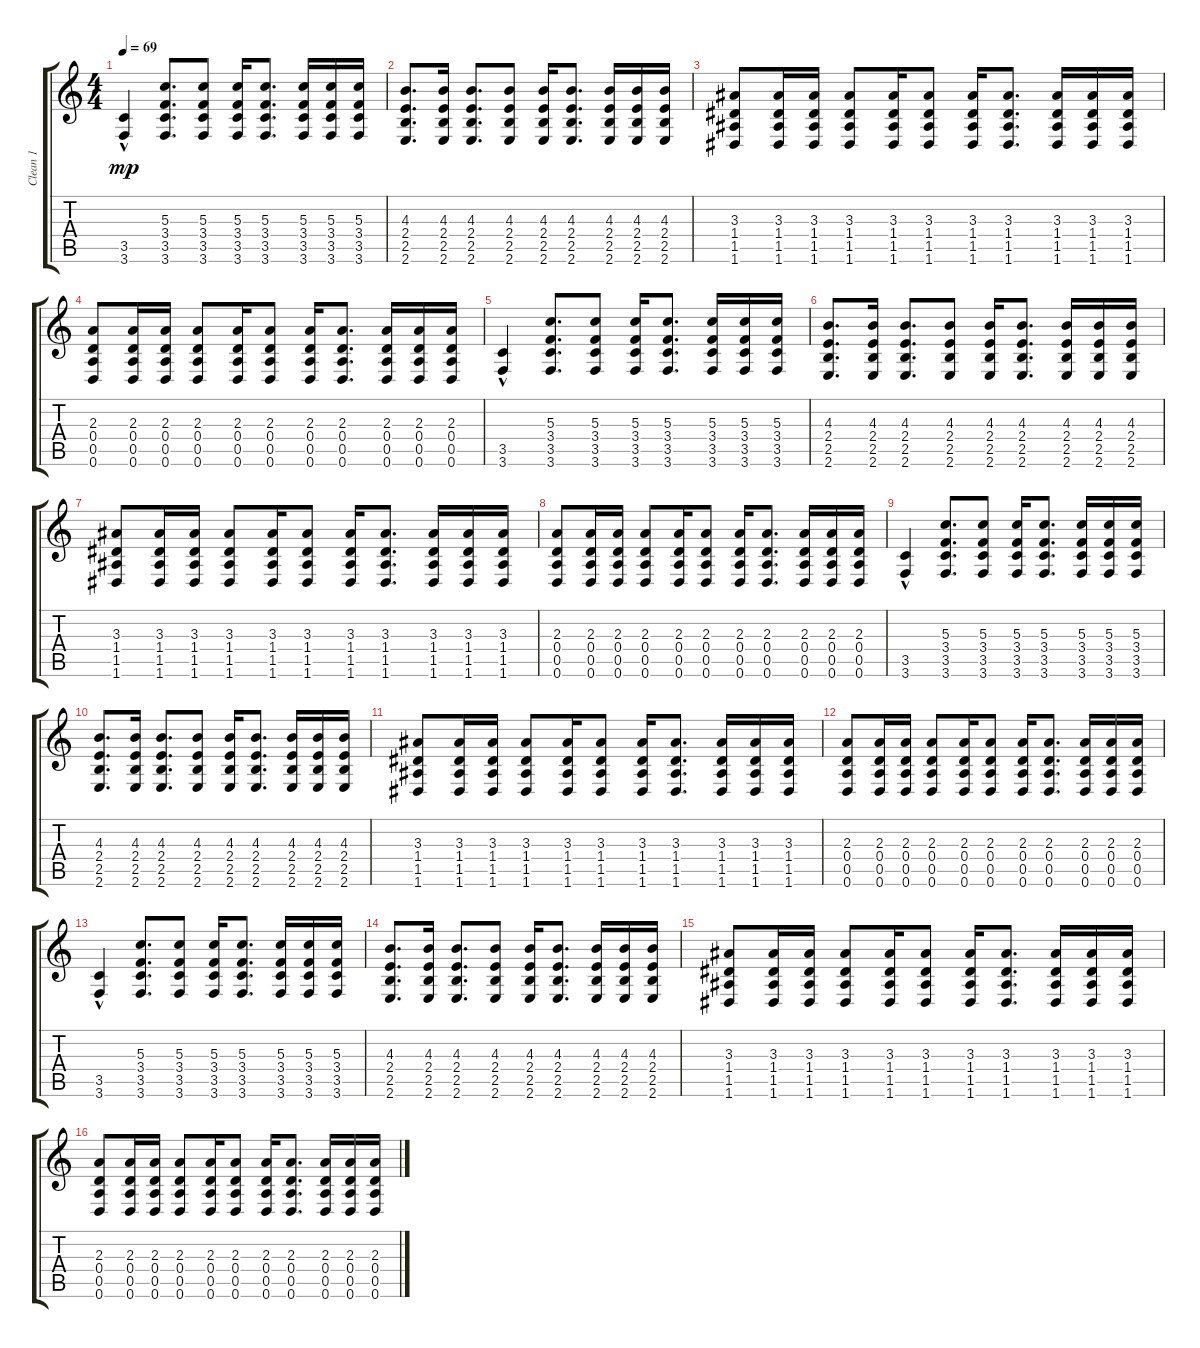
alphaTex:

\track ("Clean 1" "Clean 1") {instrument electricguitarclean}
\staff {score tabs}
\tuning (E4 B3 G3 D3 A2 D2) {hide}
\ts (4 4)
\tempo 69
\clef g2
\ks c
(3.5{hac} 3.6{hac}).4{dy mp} (5.3 3.4 3.5 3.6).8{d} (5.3 3.4 3.5 3.6).8 (5.3 3.4 3.5 3.6).16 (5.3 3.4 3.5 3.6).8{d} (5.3 3.4 3.5 3.6).16 (5.3 3.4 3.5 3.6).16 (5.3 3.4 3.5 3.6).16 |
(4.3 2.4 2.5 2.6).8{d} (4.3 2.4 2.5 2.6).16 (4.3 2.4 2.5 2.6).8{d} (4.3 2.4 2.5 2.6).8 (4.3 2.4 2.5 2.6).16 (4.3 2.4 2.5 2.6).8{d} (4.3 2.4 2.5 2.6).16 (4.3 2.4 2.5 2.6).16 (4.3 2.4 2.5 2.6).16 |
(3.3 1.4 1.5 1.6).8 (3.3 1.4 1.5 1.6).16 (3.3 1.4 1.5 1.6).16 (3.3 1.4 1.5 1.6).8 (3.3 1.4 1.5 1.6).16 (3.3 1.4 1.5 1.6).8 (3.3 1.4 1.5 1.6).16 (3.3 1.4 1.5 1.6).8{d} (3.3 1.4 1.5 1.6).16 (3.3 1.4 1.5 1.6).16 (3.3 1.4 1.5 1.6).16 |
(2.3 0.4 0.5 0.6).8 (2.3 0.4 0.5 0.6).16 (2.3 0.4 0.5 0.6).16 (2.3 0.4 0.5 0.6).8 (2.3 0.4 0.5 0.6).16 (2.3 0.4 0.5 0.6).8 (2.3 0.4 0.5 0.6).16 (2.3 0.4 0.5 0.6).8{d} (2.3 0.4 0.5 0.6).16 (2.3 0.4 0.5 0.6).16 (2.3 0.4 0.5 0.6).16 |
(3.5{hac} 3.6{hac}).4 (5.3 3.4 3.5 3.6).8{d} (5.3 3.4 3.5 3.6).8 (5.3 3.4 3.5 3.6).16 (5.3 3.4 3.5 3.6).8{d} (5.3 3.4 3.5 3.6).16 (5.3 3.4 3.5 3.6).16 (5.3 3.4 3.5 3.6).16 |
(4.3 2.4 2.5 2.6).8{d} (4.3 2.4 2.5 2.6).16 (4.3 2.4 2.5 2.6).8{d} (4.3 2.4 2.5 2.6).8 (4.3 2.4 2.5 2.6).16 (4.3 2.4 2.5 2.6).8{d} (4.3 2.4 2.5 2.6).16 (4.3 2.4 2.5 2.6).16 (4.3 2.4 2.5 2.6).16 |
(3.3 1.4 1.5 1.6).8 (3.3 1.4 1.5 1.6).16 (3.3 1.4 1.5 1.6).16 (3.3 1.4 1.5 1.6).8 (3.3 1.4 1.5 1.6).16 (3.3 1.4 1.5 1.6).8 (3.3 1.4 1.5 1.6).16 (3.3 1.4 1.5 1.6).8{d} (3.3 1.4 1.5 1.6).16 (3.3 1.4 1.5 1.6).16 (3.3 1.4 1.5 1.6).16 |
(2.3 0.4 0.5 0.6).8 (2.3 0.4 0.5 0.6).16 (2.3 0.4 0.5 0.6).16 (2.3 0.4 0.5 0.6).8 (2.3 0.4 0.5 0.6).16 (2.3 0.4 0.5 0.6).8 (2.3 0.4 0.5 0.6).16 (2.3 0.4 0.5 0.6).8{d} (2.3 0.4 0.5 0.6).16 (2.3 0.4 0.5 0.6).16 (2.3 0.4 0.5 0.6).16 |
(3.5{hac} 3.6{hac}).4 (5.3 3.4 3.5 3.6).8{d} (5.3 3.4 3.5 3.6).8 (5.3 3.4 3.5 3.6).16 (5.3 3.4 3.5 3.6).8{d} (5.3 3.4 3.5 3.6).16 (5.3 3.4 3.5 3.6).16 (5.3 3.4 3.5 3.6).16 |
(4.3 2.4 2.5 2.6).8{d} (4.3 2.4 2.5 2.6).16 (4.3 2.4 2.5 2.6).8{d} (4.3 2.4 2.5 2.6).8 (4.3 2.4 2.5 2.6).16 (4.3 2.4 2.5 2.6).8{d} (4.3 2.4 2.5 2.6).16 (4.3 2.4 2.5 2.6).16 (4.3 2.4 2.5 2.6).16 |
(3.3 1.4 1.5 1.6).8 (3.3 1.4 1.5 1.6).16 (3.3 1.4 1.5 1.6).16 (3.3 1.4 1.5 1.6).8 (3.3 1.4 1.5 1.6).16 (3.3 1.4 1.5 1.6).8 (3.3 1.4 1.5 1.6).16 (3.3 1.4 1.5 1.6).8{d} (3.3 1.4 1.5 1.6).16 (3.3 1.4 1.5 1.6).16 (3.3 1.4 1.5 1.6).16 |
(2.3 0.4 0.5 0.6).8 (2.3 0.4 0.5 0.6).16 (2.3 0.4 0.5 0.6).16 (2.3 0.4 0.5 0.6).8 (2.3 0.4 0.5 0.6).16 (2.3 0.4 0.5 0.6).8 (2.3 0.4 0.5 0.6).16 (2.3 0.4 0.5 0.6).8{d} (2.3 0.4 0.5 0.6).16 (2.3 0.4 0.5 0.6).16 (2.3 0.4 0.5 0.6).16 |
(3.5{hac} 3.6{hac}).4 (5.3 3.4 3.5 3.6).8{d} (5.3 3.4 3.5 3.6).8 (5.3 3.4 3.5 3.6).16 (5.3 3.4 3.5 3.6).8{d} (5.3 3.4 3.5 3.6).16 (5.3 3.4 3.5 3.6).16 (5.3 3.4 3.5 3.6).16 |
(4.3 2.4 2.5 2.6).8{d} (4.3 2.4 2.5 2.6).16 (4.3 2.4 2.5 2.6).8{d} (4.3 2.4 2.5 2.6).8 (4.3 2.4 2.5 2.6).16 (4.3 2.4 2.5 2.6).8{d} (4.3 2.4 2.5 2.6).16 (4.3 2.4 2.5 2.6).16 (4.3 2.4 2.5 2.6).16 |
(3.3 1.4 1.5 1.6).8 (3.3 1.4 1.5 1.6).16 (3.3 1.4 1.5 1.6).16 (3.3 1.4 1.5 1.6).8 (3.3 1.4 1.5 1.6).16 (3.3 1.4 1.5 1.6).8 (3.3 1.4 1.5 1.6).16 (3.3 1.4 1.5 1.6).8{d} (3.3 1.4 1.5 1.6).16 (3.3 1.4 1.5 1.6).16 (3.3 1.4 1.5 1.6).16 |
(2.3 0.4 0.5 0.6).8 (2.3 0.4 0.5 0.6).16 (2.3 0.4 0.5 0.6).16 (2.3 0.4 0.5 0.6).8 (2.3 0.4 0.5 0.6).16 (2.3 0.4 0.5 0.6).8 (2.3 0.4 0.5 0.6).16 (2.3 0.4 0.5 0.6).8{d} (2.3 0.4 0.5 0.6).16 (2.3 0.4 0.5 0.6).16 (2.3 0.4 0.5 0.6).16
